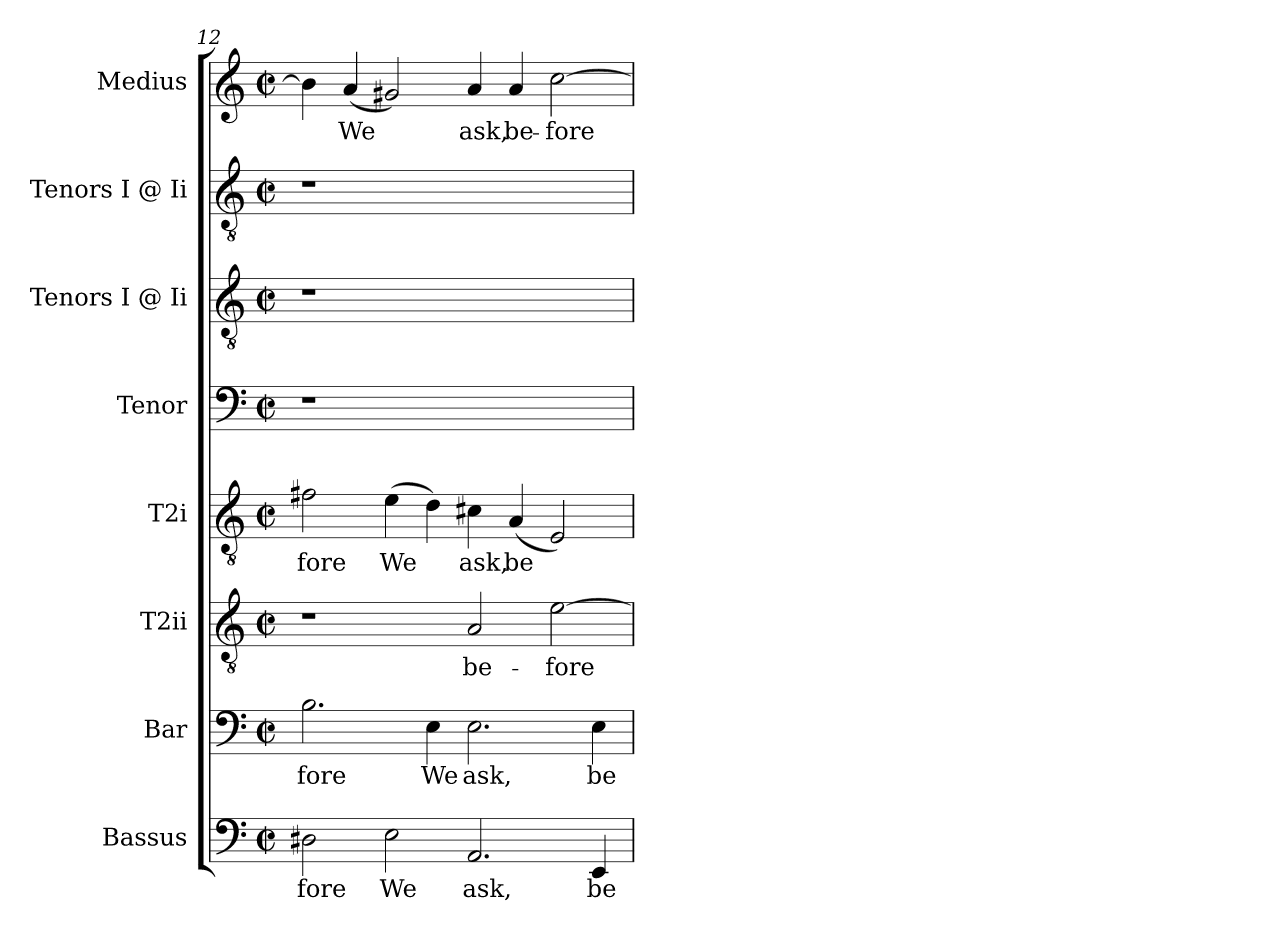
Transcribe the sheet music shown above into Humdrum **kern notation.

**kern	**text	**kern	**text	**kern	**text	**kern	**text	**kern	**kern	**kern	**kern	**text
*part8	*part8	*part7	*part7	*part6	*part6	*part5	*part5	*part4	*part3	*part2	*part1	*part1
*staff8	*staff8	*staff7	*staff7	*staff6	*staff6	*staff5	*staff5	*staff4	*staff3	*staff2	*staff1	*staff1
*I"Bassus	*	*I"Bar	*	*I"T2ii	*	*I"T2i	*	*I"Tenor	*I"Tenors I @ Ii	*I"Tenors I @ Ii	*I"Medius	*
*I'B	*	*I'Bar	*	*I'T2ii	*	*I'T2i	*	*	*	*	*I'M	*
*clefF4	*	*clefF4	*	*clefGv2	*	*clefGv2	*	*clefF4	*clefGv2	*clefGv2	*clefG2	*
*k[]	*	*k[]	*	*k[]	*	*k[]	*	*k[]	*k[]	*k[]	*k[]	*
*C:	*	*C:	*	*C:	*	*C:	*	*C:	*C:	*C:	*C:	*
*M2/2	*	*M2/2	*	*M2/2	*	*M2/2	*	*M2/2	*M2/2	*M2/2	*M2/2	*
*met(c|)	*	*met(c|)	*	*met(c|)	*	*met(c|)	*	*met(c|)	*met(c|)	*met(c|)	*met(c|)	*
=12	=12	=12	=12	=12	=12	=12	=12	=12	=12	=12	=12	=12
!	!LO:LY:b:cj	!	!LO:LY:b:cj	!	!	!	!LO:LY:b:cj	!	!	!	!	!LO:LY:b:cj
2D#X\	-fore	2.B\	-fore	1r	.	2f#X\	-fore	1r	1r	1r	4b\]	.
!	!	!	!	!	!	!	!	!	!	!	!	!LO:LY:b:cj
.	.	.	.	.	.	.	.	.	.	.	(<4a/	We
!	!LO:LY:b:cj	!	!	!	!	!	!LO:LY:b:cj	!	!	!	!	!LO:LY:b:cj
2E\	We	.	.	.	.	(>4e\	We	.	.	.	2g#/)	.
!	!	!	!LO:LY:b:cj	!	!	!	!LO:LY:b:cj	!	!	!	!	!
.	.	4E\	We	.	.	4d\)	.	.	.	.	.	.
!	!LO:LY:b:cj	!	!LO:LY:b:cj	!	!LO:LY:b:cj	!	!LO:LY:b:cj	!	!	!	!	!LO:LY:b:cj
2.AA/	ask,	2.E\	ask,	2A/	be-	4c#X\	ask,	1ryy	1ryy	1ryy	4a/	ask,
!	!	!	!	!	!	!	!LO:LY:b:cj	!	!	!	!	!LO:LY:b:cj
.	.	.	.	.	.	(<4A/	be-	.	.	.	4a/	be-
!	!	!	!	!	!LO:LY:b:cj	!	!LO:LY:b:cj	!	!	!	!	!LO:LY:b:cj
.	.	.	.	[<2e\	-fore	2E/)	--	.	.	.	[<2cc\	-fore
!	!LO:LY:b:cj	!	!LO:LY:b:cj	!	!	!	!	!	!	!	!	!
4EE/	be-	4E\	be-	.	.	.	.	.	.	.	.	.
=	=	=	=	=	=	=	=	=	=	=	=	=
*-	*-	*-	*-	*-	*-	*-	*-	*-	*-	*-	*-	*-
